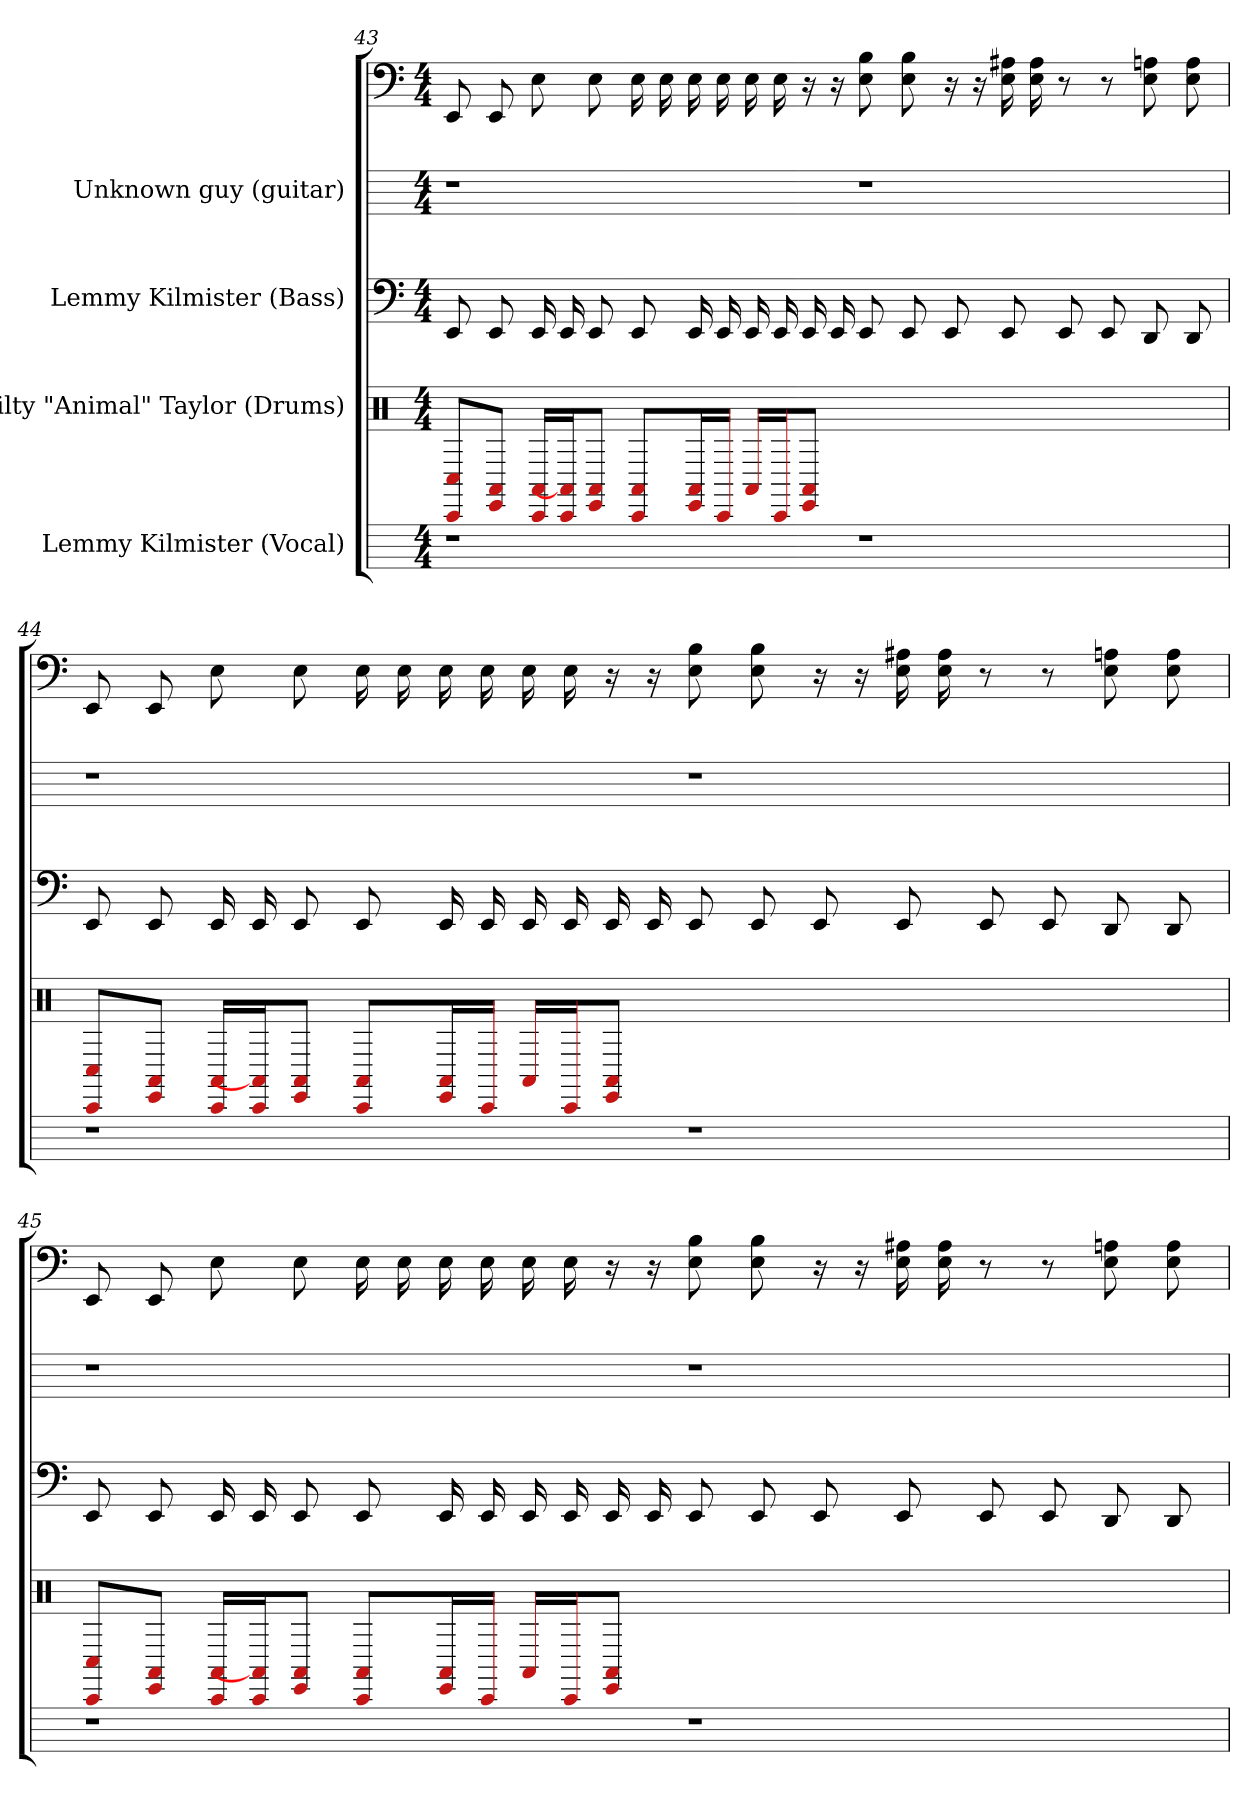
**kern	**kern	**kern	**kern	**kern
*part5	*part4	*part3	*part2	*part1
*staff5	*staff4	*staff3	*staff2	*staff1
*I"Lemmy Kilmister (Vocal)	*I"Philty "Animal" Taylor (Drums)	*I"Lemmy Kilmister (Bass)	*I"Unknown guy (guitar)	*I""Fast" Eddie Clarke (Guitar)
*	*clefX	*	*	*
*k[]	*k[]	*k[]	*k[]	*k[]
*M4/4	*M4/4	*M4/4	*M4/4	*M4/4
=43	=43	=43	=43	=43
1r	8C#/ 8CC/L	8EE	1r	8EE
.	8AA#/ 8EE/J	8EE	.	8EE
.	16AA#/ 16CC/LL	16EE	.	8E
.	16AA#]/ 16CC/J	16EE	.	.
.	8AA#/ 8EE/J	8EE	.	8E
.	8AA#/ 8CC/L	8EE	.	16E
.	.	.	.	16E
.	16AA#/ 16EE/L	16EE	.	16E
.	16CC/JJ	16EE	.	16E
.	16AA#/LL	16EE	.	16E
.	16CC/J	16EE	.	16E
.	8AA#/ 8EE/J	16EE	.	16r
.	.	16EE	.	16r
1r	1ryy	8EE	1r	8B 8E
.	.	8EE	.	8B 8E
.	.	8EE	.	16r
.	.	.	.	16r
.	.	8EE	.	16A# 16E
.	.	.	.	16A# 16E
.	.	8EE	.	8r
.	.	8EE	.	8r
.	.	8DD	.	8A 8E
.	.	8DD	.	8A 8E
=44	=44	=44	=44	=44
1r	8C#/ 8CC/L	8EE	1r	8EE
.	8AA#/ 8EE/J	8EE	.	8EE
.	16AA#/ 16CC/LL	16EE	.	8E
.	16AA#]/ 16CC/J	16EE	.	.
.	8AA#/ 8EE/J	8EE	.	8E
.	8AA#/ 8CC/L	8EE	.	16E
.	.	.	.	16E
.	16AA#/ 16EE/L	16EE	.	16E
.	16CC/JJ	16EE	.	16E
.	16AA#/LL	16EE	.	16E
.	16CC/J	16EE	.	16E
.	8AA#/ 8EE/J	16EE	.	16r
.	.	16EE	.	16r
1r	1ryy	8EE	1r	8B 8E
.	.	8EE	.	8B 8E
.	.	8EE	.	16r
.	.	.	.	16r
.	.	8EE	.	16A# 16E
.	.	.	.	16A# 16E
.	.	8EE	.	8r
.	.	8EE	.	8r
.	.	8DD	.	8A 8E
.	.	8DD	.	8A 8E
=45	=45	=45	=45	=45
1r	8C#/ 8CC/L	8EE	1r	8EE
.	8AA#/ 8EE/J	8EE	.	8EE
.	16AA#/ 16CC/LL	16EE	.	8E
.	16AA#]/ 16CC/J	16EE	.	.
.	8AA#/ 8EE/J	8EE	.	8E
.	8AA#/ 8CC/L	8EE	.	16E
.	.	.	.	16E
.	16AA#/ 16EE/L	16EE	.	16E
.	16CC/JJ	16EE	.	16E
.	16AA#/LL	16EE	.	16E
.	16CC/J	16EE	.	16E
.	8AA#/ 8EE/J	16EE	.	16r
.	.	16EE	.	16r
1r	1ryy	8EE	1r	8B 8E
.	.	8EE	.	8B 8E
.	.	8EE	.	16r
.	.	.	.	16r
.	.	8EE	.	16A# 16E
.	.	.	.	16A# 16E
.	.	8EE	.	8r
.	.	8EE	.	8r
.	.	8DD	.	8A 8E
.	.	8DD	.	8A 8E
=	=	=	=	=
*-	*-	*-	*-	*-
